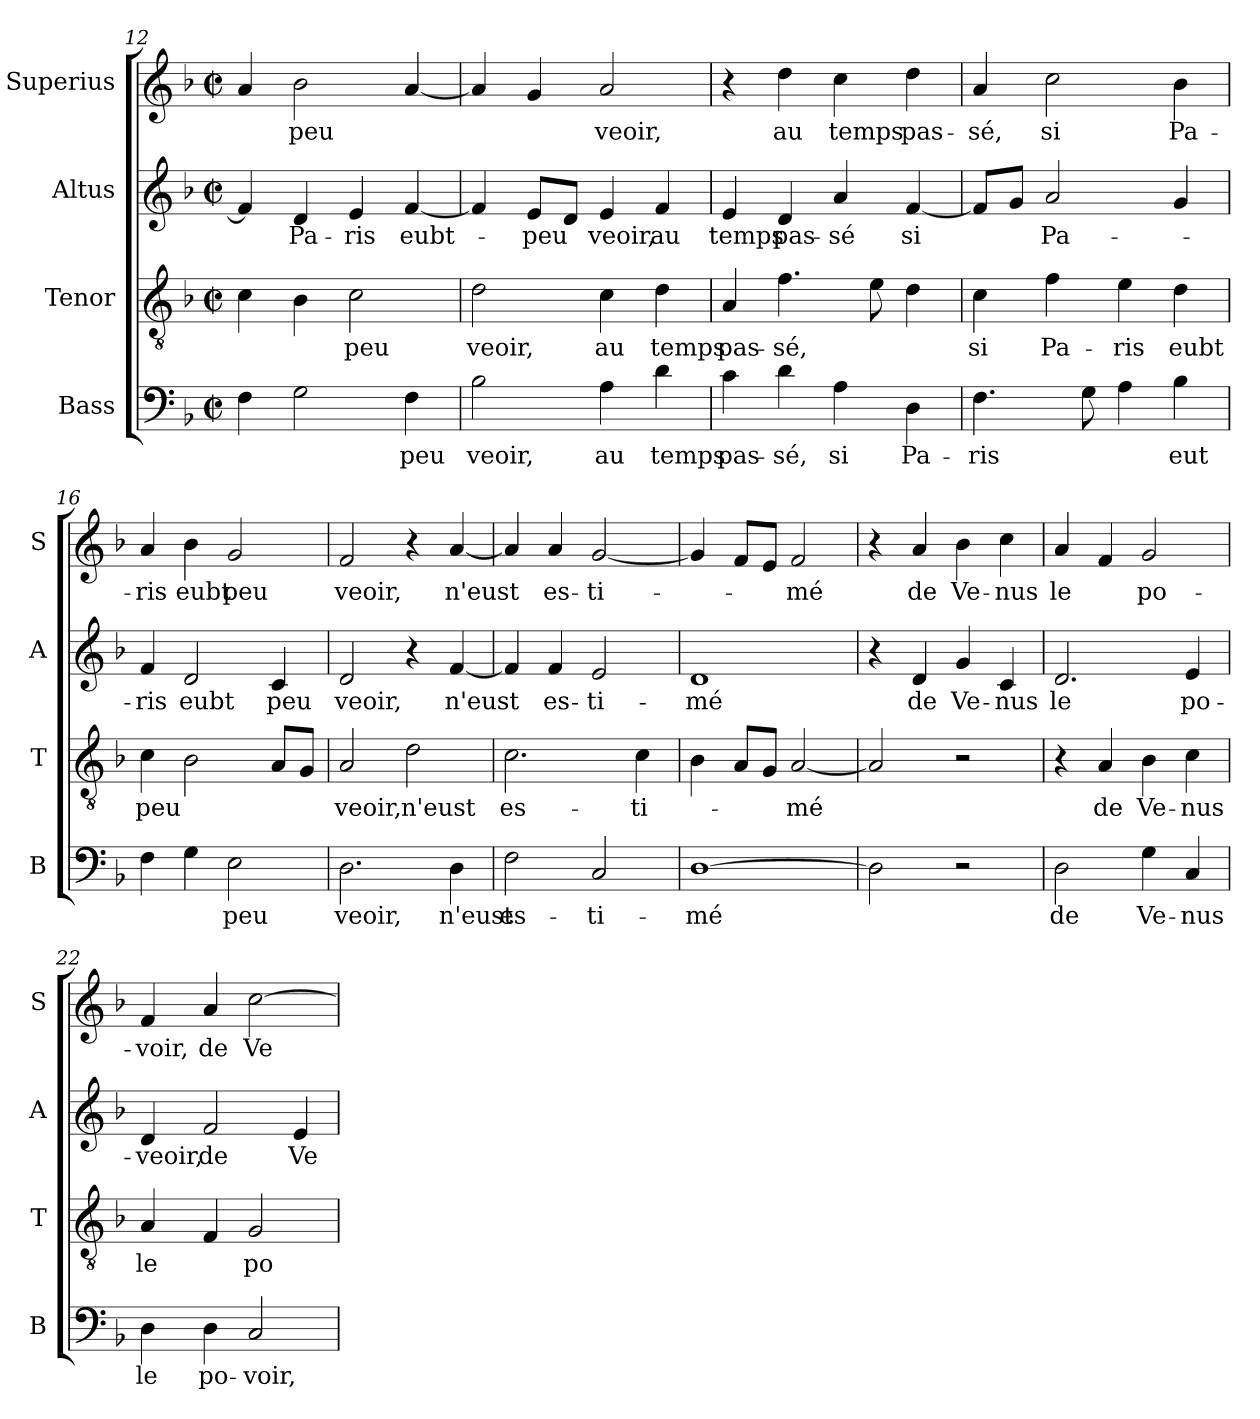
**kern	**text	**kern	**text	**kern	**text	**kern	**text
*part4	*part4	*part3	*part3	*part2	*part2	*part1	*part1
*staff4	*staff4	*staff3	*staff3	*staff2	*staff2	*staff1	*staff1
*I"Bass	*	*I"Tenor	*	*I"Altus	*	*I"Superius	*
*I'B	*	*I'T	*	*I'A	*	*I'S	*
!!LO:LB:g=z
*clefF4	*	*clefGv2	*	*clefG2	*	*clefG2	*
*k[b-]	*	*k[b-]	*	*k[b-]	*	*k[b-]	*
*F:	*	*F:	*	*F:	*	*F:	*
*M2/2	*	*M2/2	*	*M2/2	*	*M2/2	*
*met(c|)	*	*met(c|)	*	*met(c|)	*	*met(c|)	*
=12	=12	=12	=12	=12	=12	=12	=12
4F\	.	4c\	.	4f/]	.	4a/	.
2G\	.	4B-\	.	4d/	Pa-	2b-\	peu
.	.	2c\	peu	4e/	-ris	.	.
4F\	peu	.	.	[4f/	eubt-	[4a/	.
=13	=13	=13	=13	=13	=13	=13	=13
2B-\	veoir,	2d\	veoir,	4f/]	.	4a/]	.
.	.	.	.	8e/L	-peu	4g/	.
.	.	.	.	8d/J	.	.	.
4A\	au	4c\	au	4e/	veoir,	2a/	veoir,
4d\	temps	4d\	temps	4f/	au	.	.
=14	=14	=14	=14	=14	=14	=14	=14
4c\	pas-	4A/	pas-	4e/	temps	4r	.
4d\	-sé,	4.f\	-sé,	4d/	pas-	4dd\	au
4A\	si	.	.	4a/	-sé	4cc\	temps
.	.	8e\	.	.	.	.	.
4D\	Pa-	4d\	.	[4f/	si	4dd\	pas-
=15	=15	=15	=15	=15	=15	=15	=15
4.F\	-ris	4c\	si	8f/L]	.	4a/	-sé,
.	.	.	.	8g/J	.	.	.
.	.	4f\	Pa-	2a/	Pa-	2cc\	si
8G\	.	.	.	.	.	.	.
4A\	.	4e\	-ris	.	.	.	.
4B-\	eut	4d\	eubt	4g/	.	4b-\	Pa-
=16	=16	=16	=16	=16	=16	=16	=16
4F\	.	4c\	peu	4f/	-ris	4a/	-ris
4G\	.	2B-\	.	2d/	eubt	4b-\	eubt
2E\	peu	.	.	.	.	2g/	peu
.	.	8A/L	.	4c/	peu	.	.
.	.	8G/J	.	.	.	.	.
!!LO:PB:g=z
=17	=17	=17	=17	=17	=17	=17	=17
2.D\	veoir,	2A/	veoir,	2d/	veoir,	2f/	veoir,
.	.	2d\	n'eust	4r	.	4r	.
4D\	n'eust	.	.	[4f/	n'eust	[4a/	n'eust
=18	=18	=18	=18	=18	=18	=18	=18
2F\	es-	2.c\	es-	4f/]	.	4a/]	.
.	.	.	.	4f/	es-	4a/	es-
2C/	-ti-	.	.	2e/	-ti-	[2g/	-ti-
.	.	4c\	-ti-	.	.	.	.
=19	=19	=19	=19	=19	=19	=19	=19
[1D	-mé	4B-\	.	1d	-mé	4g/]	.
.	.	8A/L	.	.	.	8f/L	.
.	.	8G/J	.	.	.	8e/J	.
.	.	[2A/	-mé	.	.	2f/	-mé
=20	=20	=20	=20	=20	=20	=20	=20
2D\]	.	2A/]	.	4r	.	4r	.
.	.	.	.	4d/	de	4a/	de
2r	.	2r	.	4g/	Ve-	4b-\	Ve-
.	.	.	.	4c/	-nus	4cc\	-nus
=21	=21	=21	=21	=21	=21	=21	=21
2D\	de	4r	.	2.d/	le	4a/	le
.	.	4A/	de	.	.	4f/	.
4G\	Ve-	4B-\	Ve-	.	.	2g/	po-
4C/	-nus	4c\	-nus	4e/	po-	.	.
=22	=22	=22	=22	=22	=22	=22	=22
4D\	le	4A/	le	4d/	-veoir,	4f/	-voir,
4D\	po-	4F/	.	2f/	de	4a/	de
2C/	-voir,	2G/	po-	.	.	[2cc\	Ve-
.	.	.	.	4e/	Ve-	.	.
=	=	=	=	=	=	=	=
*-	*-	*-	*-	*-	*-	*-	*-
